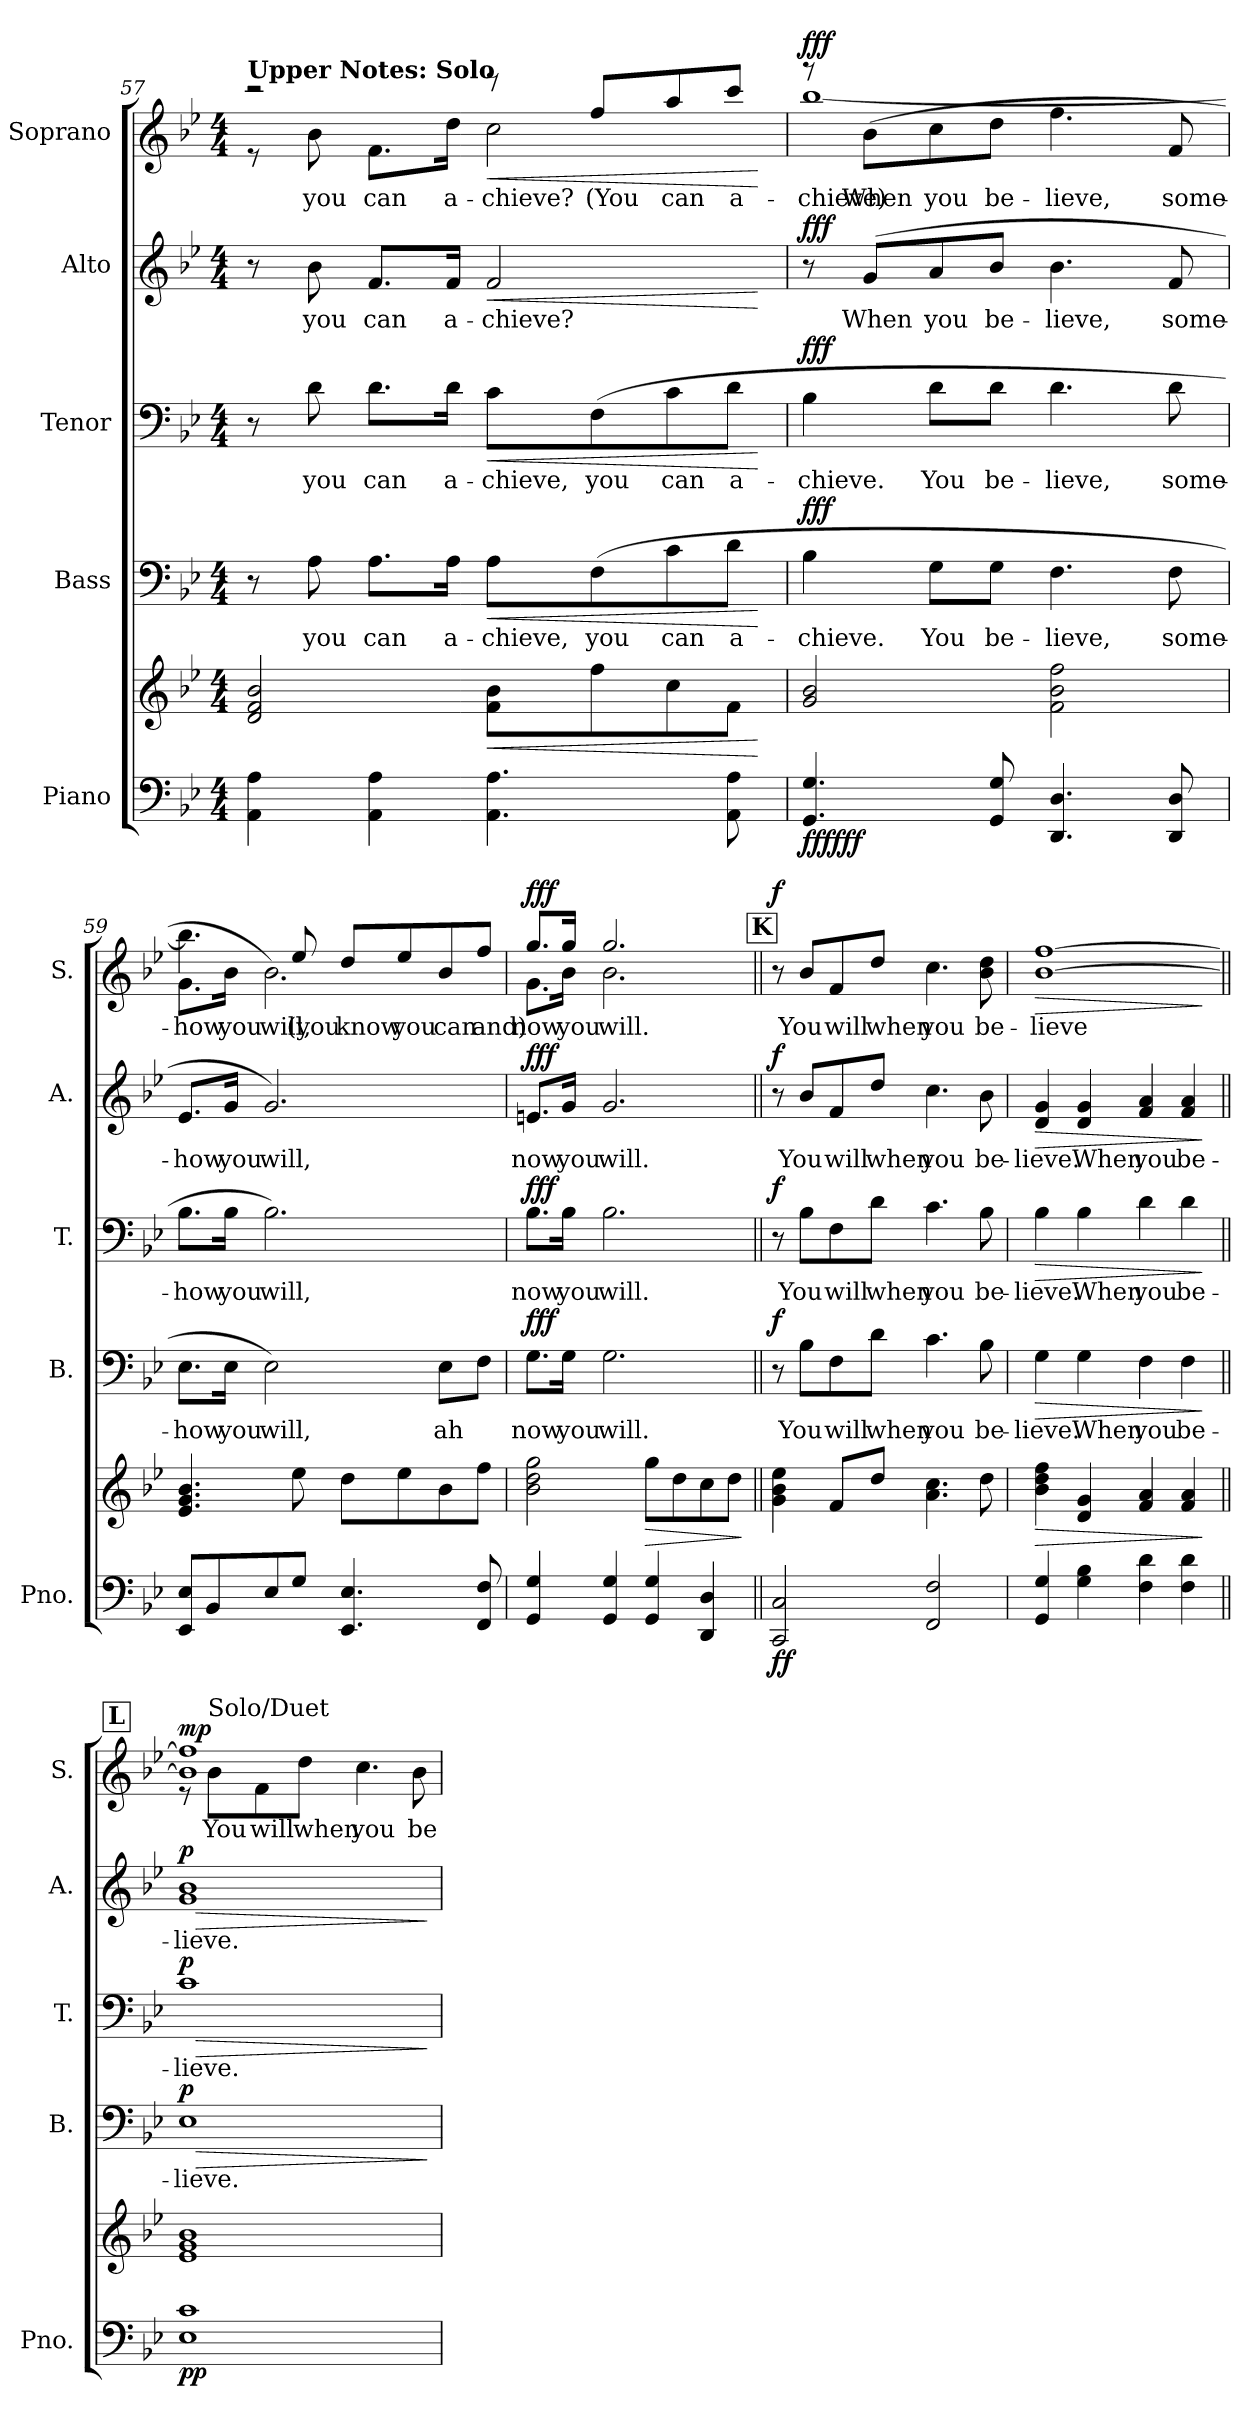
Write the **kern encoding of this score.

**kern	**kern	**dynam	**kern	**text	**dynam	**kern	**text	**dynam	**kern	**text	**dynam	**kern	**text	**dynam
*part5	*part5	*part5	*part4	*part4	*part4	*part3	*part3	*part3	*part2	*part2	*part2	*part1	*part1	*part1
*staff6	*staff5	*staff5/6	*staff4	*staff4	*staff4	*staff3	*staff3	*staff3	*staff2	*staff2	*staff2	*staff1	*staff1	*staff1
*I"Piano	*	*	*I"Bass	*	*	*I"Tenor	*	*	*I"Alto	*	*	*I"Soprano	*	*
*I'Pno.	*	*	*I'B.	*	*	*I'T.	*	*	*I'A.	*	*	*I'S.	*	*
*clefF4	*clefG2	*	*clefF4	*	*	*clefF4	*	*	*clefG2	*	*	*clefG2	*	*
*k[b-e-]	*k[b-e-]	*	*k[b-e-]	*	*	*k[b-e-]	*	*	*k[b-e-]	*	*	*k[b-e-]	*	*
*M4/4	*M4/4	*	*M4/4	*	*	*M4/4	*	*	*M4/4	*	*	*M4/4	*	*
=57	=57	=57	=57	=57	=57	=57	=57	=57	=57	=57	=57	=57	=57	=57
*	*	*	*	*	*	*	*	*	*	*	*	*^	*	*
!	!	!	!	!	!	!	!	!	!	!	!	!LO:TX:a:B:t=Upper Notes&colon; Solo	!	!	!
4AA\ 4A\	2d/ 2f/ 2b-/	.	8r	.	.	8r	.	.	8r	.	.	8re	2rccc	.	.
!	!	!	!	!LO:LY:b	!	!	!LO:LY:b	!	!	!LO:LY:b	!	!	!	!LO:LY:b	!
.	.	.	8A\	you	.	8d\	you	.	8b-\	you	.	8b-\	.	you	.
!	!	!	!	!LO:LY:b	!	!	!LO:LY:b	!	!	!LO:LY:b	!	!	!	!LO:LY:b	!
4AA\ 4A\	.	.	8.A\L	can	.	8.d\L	can	.	8.f/L	can	.	8.f\L	.	can	.
!	!	!	!	!LO:LY:b	!	!	!LO:LY:b	!	!	!LO:LY:b	!	!	!	!LO:LY:b	!
.	.	.	16A\Jk	a-	.	16d\Jk	a-	.	16f/Jk	a-	.	16dd\Jk	.	a-	.
!	!	!LO:HP:b	!	!LO:LY:b	!LO:HP:b	!	!LO:LY:b	!LO:HP:b	!	!LO:LY:b	!LO:HP:b	!	!	!LO:LY:b	!LO:HP:b
4.AA\ 4.A\	8f\ 8b-\L	<	8A\L	-chieve,	<	8c\L	-chieve,	<	2f/	-chieve?	<	2cc\	8reee	-chieve?	<
!	!	!	!	!LO:LY:b	!	!	!LO:LY:b	!	!	!	!	!	!	!LO:LY:b	!
.	8ff\	.	(8F\	you	.	(8F\	you	.	.	.	.	.	8ff/L	(You	.
!	!	!	!	!LO:LY:b	!	!	!LO:LY:b	!	!	!	!	!	!	!LO:LY:b	!
.	8cc\	.	8c\	can	.	8c\	can	.	.	.	.	.	8aa/	can	.
!	!	!	!	!LO:LY:b	!	!	!LO:LY:b	!	!	!	!	!	!	!LO:LY:b	!
8AA\ 8A\	8f\J	.	8d\J	a-	.	8d\J	a-	.	.	.	.	.	8ccc/J	a-	.
*	*	*	*	*	*	*	*	*	*	*	*	*v	*v	*	*
.	.	[	.	.	[	.	.	[	.	.	[	.	.	[
!!LO:LB:g=z
=58	=58	=58	=58	=58	=58	=58	=58	=58	=58	=58	=58	=58	=58	=58
!	!	!LO:DY:b=2	!	!LO:LY:b	!	!	!LO:LY:b	!	!	!	!	!	!LO:LY:b	!
*	*	*	*	*	*	*	*	*	*	*	*	*^	*	*
!	!	!LO:DY:n=1:b	!	!	!LO:DY:b	!	!	!LO:DY:b	!	!	!LO:DY:b	!	!	!	!LO:DY:b
4.GG/ 4.G/	2g/ 2b-/	fff fff	4B-\	-chieve.	fff	4B-\	-chieve.	fff	8r	.	fff	8r	[1bb-	chieve)	fff
!	!	!	!	!	!	!	!	!	!	!LO:LY:b	!	!	!	!LO:LY:b	!
.	.	.	.	.	.	.	.	.	(8g/L	When	.	(8b-\L	.	When	.
!	!	!	!	!LO:LY:b	!	!	!LO:LY:b	!	!	!LO:LY:b	!	!	!	!LO:LY:b	!
.	.	.	8G\L	You	.	8d\L	You	.	8a/	you	.	8cc\	.	you	.
!	!	!	!	!LO:LY:b	!	!	!LO:LY:b	!	!	!LO:LY:b	!	!	!	!LO:LY:b	!
8GG/ 8G/	.	.	8G\J	be-	.	8d\J	be-	.	8b-/J	be-	.	8dd\J	.	be-	.
!	!	!	!	!LO:LY:b	!	!	!LO:LY:b	!	!	!LO:LY:b	!	!	!	!LO:LY:b	!
4.DD/ 4.D/	2f\ 2b-\ 2ff\	.	4.F\	-lieve,	.	4.d\	-lieve,	.	4.b-\	-lieve,	.	4.ff\	.	-lieve,	.
!	!	!	!	!LO:LY:b	!	!	!LO:LY:b	!	!	!LO:LY:b	!	!	!	!LO:LY:b	!
8DD/ 8D/	.	.	8F\	some-	.	8d\	some-	.	8f/	some-	.	8f/	.	some-	.
=59	=59	=59	=59	=59	=59	=59	=59	=59	=59	=59	=59	=59	=59	=59	=59
!	!	!	!	!LO:LY:b	!	!	!LO:LY:b	!	!	!LO:LY:b	!	!	!	!LO:LY:b	!
8EE-/ 8E-/L	4.e-/ 4.g/ 4.b-/	.	8.E-\L	-how	.	8.B-\L	-how	.	8.e-/L	-how	.	8.g\L	4.bb-\]	-how	.
8BB-/	.	.	.	.	.	.	.	.	.	.	.	.	.	.	.
!	!	!	!	!LO:LY:b	!	!	!LO:LY:b	!	!	!LO:LY:b	!	!	!	!LO:LY:b	!
.	.	.	16E-\Jk	you	.	16B-\Jk	you	.	16g/Jk	you	.	16b-\Jk	.	you	.
!	!	!	!	!LO:LY:b	!	!	!LO:LY:b	!	!	!LO:LY:b	!	!	!	!LO:LY:b	!
8E-/	.	.	2E-\)	will,	.	2.B-\)	will,	.	2.g/)	will,	.	2.b-\)	.	will,	.
!	!	!	!	!	!	!	!	!	!	!	!	!	!	!LO:LY:b	!
8G/J	8ee-\	.	.	.	.	.	.	.	.	.	.	.	8ee-/	(you	.
!	!	!	!	!	!	!	!	!	!	!	!	!	!	!LO:LY:b	!
4.EE-/ 4.E-/	8dd\L	.	.	.	.	.	.	.	.	.	.	.	8dd/L	know	.
!	!	!	!	!	!	!	!	!	!	!	!	!	!	!LO:LY:b	!
.	8ee-\	.	.	.	.	.	.	.	.	.	.	.	8ee-/	you	.
!	!	!	!	!LO:LY:b	!	!	!	!	!	!	!	!	!	!LO:LY:b	!
.	8b-\	.	8E-\L	ah	.	.	.	.	.	.	.	.	8b-/	can	.
!	!	!	!	!	!	!	!	!	!	!	!	!	!	!LO:LY:b	!
8FF/ 8F/	8ff\J	.	8F\J	.	.	.	.	.	.	.	.	.	8ff/J	and)	.
=60	=60	=60	=60	=60	=60	=60	=60	=60	=60	=60	=60	=60	=60	=60	=60
!	!	!	!	!LO:LY:b	!LO:DY:b	!	!LO:LY:b	!LO:DY:b	!	!LO:LY:b	!LO:DY:b	!	!	!LO:LY:b	!LO:DY:b
4GG/ 4G/	2b-\ 2dd\ 2gg\	.	8.G\L	now	fff	8.B-\L	-now	fff	8.en/L	now	fff	8.g\L	8.gg/L	now	fff
!	!	!	!	!LO:LY:b	!	!	!LO:LY:b	!	!	!LO:LY:b	!	!	!	!LO:LY:b	!
.	.	.	16G\Jk	you	.	16B-\Jk	you	.	16g/Jk	you	.	16b-\Jk	16gg/Jk	you	.
!	!	!	!	!LO:LY:b	!	!	!LO:LY:b	!	!	!LO:LY:b	!	!	!	!LO:LY:b	!
4GG/ 4G/	.	.	2.G\	will.	.	2.B-\	will.	.	2.g/	will.	.	2.b-\	2.gg/	will.	.
!	!	!LO:HP:b	!	!	!	!	!	!	!	!	!	!	!	!	!
4GG/ 4G/	8gg\L	>	.	.	.	.	.	.	.	.	.	.	.	.	.
.	8dd\	.	.	.	.	.	.	.	.	.	.	.	.	.	.
4DD/ 4D/	8cc\	.	.	.	.	.	.	.	.	.	.	.	.	.	.
.	8dd\J	.	.	.	.	.	.	.	.	.	.	.	.	.	.
*	*	*	*	*	*	*	*	*	*	*	*	*v	*v	*	*
.	.	]	.	.	.	.	.	.	.	.	.	.	.	.
!!LO:PB:g=z
!!LO:REH:place=s1:a:B:fs=14:t=K
=61||	=61||	=61||	=61||	=61||	=61||	=61||	=61||	=61||	=61||	=61||	=61||	=61||	=61||	=61||
!	!	!LO:DY:b=2	!	!	!	!	!	!	!	!	!	!	!	!
!	!	!LO:DY:n=1:b	!	!	!LO:DY:b	!	!	!LO:DY:b	!	!	!LO:DY:b	!	!	!LO:DY:b
2CC/ 2C/	4g\ 4b-\ 4ee-\	f f	8r	.	f	8r	.	f	8r	.	f	8r	.	f
!	!	!	!	!LO:LY:b	!	!	!LO:LY:b	!	!	!LO:LY:b	!	!	!LO:LY:b	!
.	.	.	8B-\L	You	.	8B-\L	You	.	8b-/L	You	.	8b-/L	You	.
!	!	!	!	!LO:LY:b	!	!	!LO:LY:b	!	!	!LO:LY:b	!	!	!LO:LY:b	!
.	8f/L	.	8F\	will	.	8F\	will	.	8f/	will	.	8f/	will	.
!	!	!	!	!LO:LY:b	!	!	!LO:LY:b	!	!	!LO:LY:b	!	!	!LO:LY:b	!
.	8dd/J	.	8d\J	when	.	8d\J	when	.	8dd/J	when	.	8dd/J	when	.
!	!	!	!	!LO:LY:b	!	!	!LO:LY:b	!	!	!LO:LY:b	!	!	!LO:LY:b	!
2FF/ 2F/	4.a\ 4.cc\	.	4.c\	you	.	4.c\	you	.	4.cc\	you	.	4.cc\	you	.
!	!	!	!	!LO:LY:b	!	!	!LO:LY:b	!	!	!LO:LY:b	!	!	!LO:LY:b	!
.	8dd\	.	8B-\	be-	.	8B-\	be-	.	8b-\	be-	.	8b-\ 8dd\	be-	.
=62	=62	=62	=62	=62	=62	=62	=62	=62	=62	=62	=62	=62	=62	=62
!	!	!LO:HP:b	!	!LO:LY:b	!LO:HP:b	!	!LO:LY:b	!LO:HP:b	!	!LO:LY:b	!LO:HP:b	!	!LO:LY:b	!LO:HP:b
*	*	*	*	*	*	*	*	*	*	*	*	*^	*	*
!	!	!	!	!	!	!	!	!	!	!	!	!	!	!	!LO:DY:n=1:b
!	!	!	!	!	!	!	!	!	!	!	!	!	!	!	!LO:DY:n=2:b
4GG/ 4G/	4b-\ 4dd\ 4ff\	>	4G\	-lieve.	>	4B-\	-lieve.	>	4d/ 4g/	lieve.	>	[1b- [1ff	1ffyy	-lieve	> mp mp
!	!	!	!	!LO:LY:b	!	!	!LO:LY:b	!	!	!LO:LY:b	!	!	!	!	!
4G\ 4B-\	4d/ 4g/	.	4G\	When	.	4B-\	When	.	4d/ 4g/	When	.	.	.	.	.
!	!	!	!	!LO:LY:b	!	!	!LO:LY:b	!	!	!LO:LY:b	!	!	!	!	!
4F\ 4d\	4f/ 4a/	.	4F\	you	.	4d\	you	.	4f/ 4a/	you	.	.	.	.	.
!	!	!	!	!LO:LY:b	!	!	!LO:LY:b	!	!	!LO:LY:b	!	!	!	!	!
4F\ 4d\	4f/ 4a/	.	4F\	be-	.	4d\	be-	.	4f/ 4a/	be-	.	.	.	.	.
*	*	*	*	*	*	*	*	*	*	*	*	*v	*v	*	*
.	.	]	.	.	]	.	.	]	.	.	]	.	.	]
!!LO:REH:place=s1:a:B:fs=14:t=L
=63||	=63||	=63||	=63||	=63||	=63||	=63||	=63||	=63||	=63||	=63||	=63||	=63||	=63||	=63||
!	!	!LO:DY:b=2	!	!LO:LY:b	!LO:HP:b	!	!LO:LY:b	!LO:HP:b	!	!LO:LY:b	!LO:HP:b	!	!	!
*	*	*	*	*	*	*	*	*	*	*	*	*^	*	*
!	!	!LO:DY:n=1:b	!	!	!LO:DY:n=1:b	!	!	!LO:DY:n=1:b	!	!	!LO:DY:n=1:b	!	!	!	!LO:DY:b
1E- 1c	1e- 1g 1b-	p p	1E-	-lieve.	> p	1c	-lieve.	> p	1g 1b-	-lieve.	> p	1b-] 1ff]	8r	.	mp
!	!	!	!	!	!	!	!	!	!	!	!	!	!LO:TX:a:t=Solo/Duet	!	!
!	!	!	!	!	!	!	!	!	!	!	!	!	!	!LO:LY:b	!
.	.	.	.	.	.	.	.	.	.	.	.	.	8b-\L	You	.
!	!	!	!	!	!	!	!	!	!	!	!	!	!	!LO:LY:b	!
.	.	.	.	.	.	.	.	.	.	.	.	.	8f\	will	.
!	!	!	!	!	!	!	!	!	!	!	!	!	!	!LO:LY:b	!
.	.	.	.	.	.	.	.	.	.	.	.	.	8dd\J	when	.
!	!	!	!	!	!	!	!	!	!	!	!	!	!	!LO:LY:b	!
.	.	.	.	.	.	.	.	.	.	.	.	.	4.cc\	you	.
!	!	!	!	!	!	!	!	!	!	!	!	!	!	!LO:LY:b	!
.	.	.	.	.	.	.	.	.	.	.	.	.	8b-\	be-	.
*	*	*	*	*	*	*	*	*	*	*	*	*v	*v	*	*
.	.	.	.	.	]	.	.	]	.	.	]	.	.	.
=	=	=	=	=	=	=	=	=	=	=	=	=	=	=
*-	*-	*-	*-	*-	*-	*-	*-	*-	*-	*-	*-	*-	*-	*-
